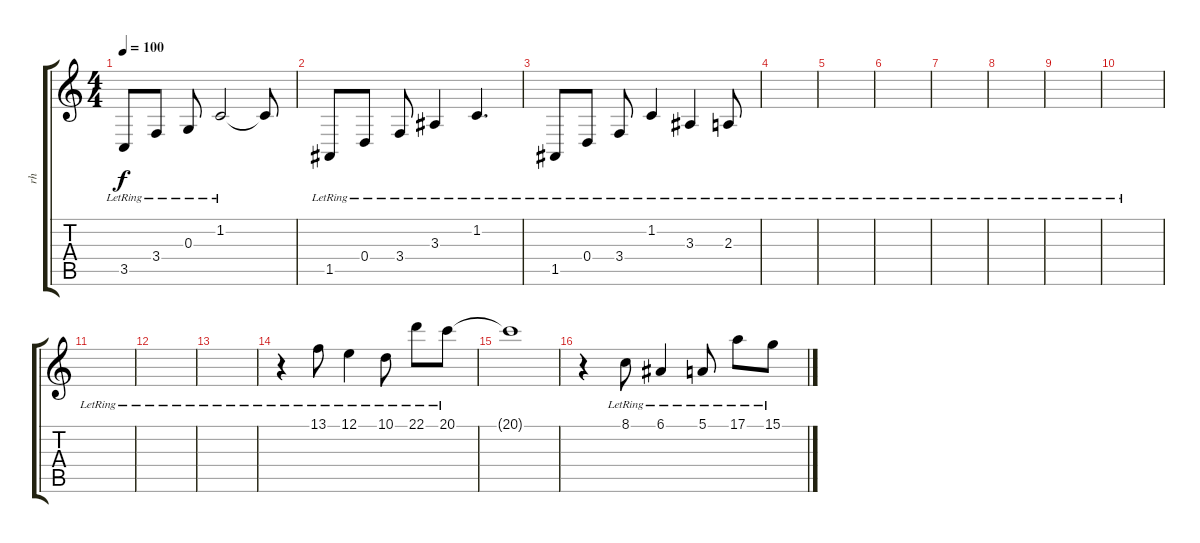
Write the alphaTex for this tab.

\track ("rh" "rh") {instrument acousticgrandpiano}
\staff {score tabs}
\tuning (E4 B3 G3 D3 A2 E2) {hide}
\ts (4 4)
\tempo 100
\clef g2
\ks c
3.5{lr}.8{dy f} 3.4{lr}.8 0.3{lr}.8 1.2{lr}.2 1.2{t}.8 |
1.5{lr}.8 0.4{lr}.8 3.4{lr}.8 3.3{lr}.4 1.2{lr}.4{d} |
1.5{lr}.8 0.4{lr}.8 3.4{lr}.8 1.2{lr}.4 3.3{lr}.4 2.3{lr}.8 |
|
|
|
|
|
|
|
|
|
|
r.4 13.1{lr}.8 12.1{lr}.4 10.1{lr}.8 22.1{lr}.8 20.1{lr}.8 |
20.1{t}.1 |
r.4 8.1{lr}.8 6.1{lr}.4 5.1{lr}.8 17.1{lr}.8 15.1{lr}.8
